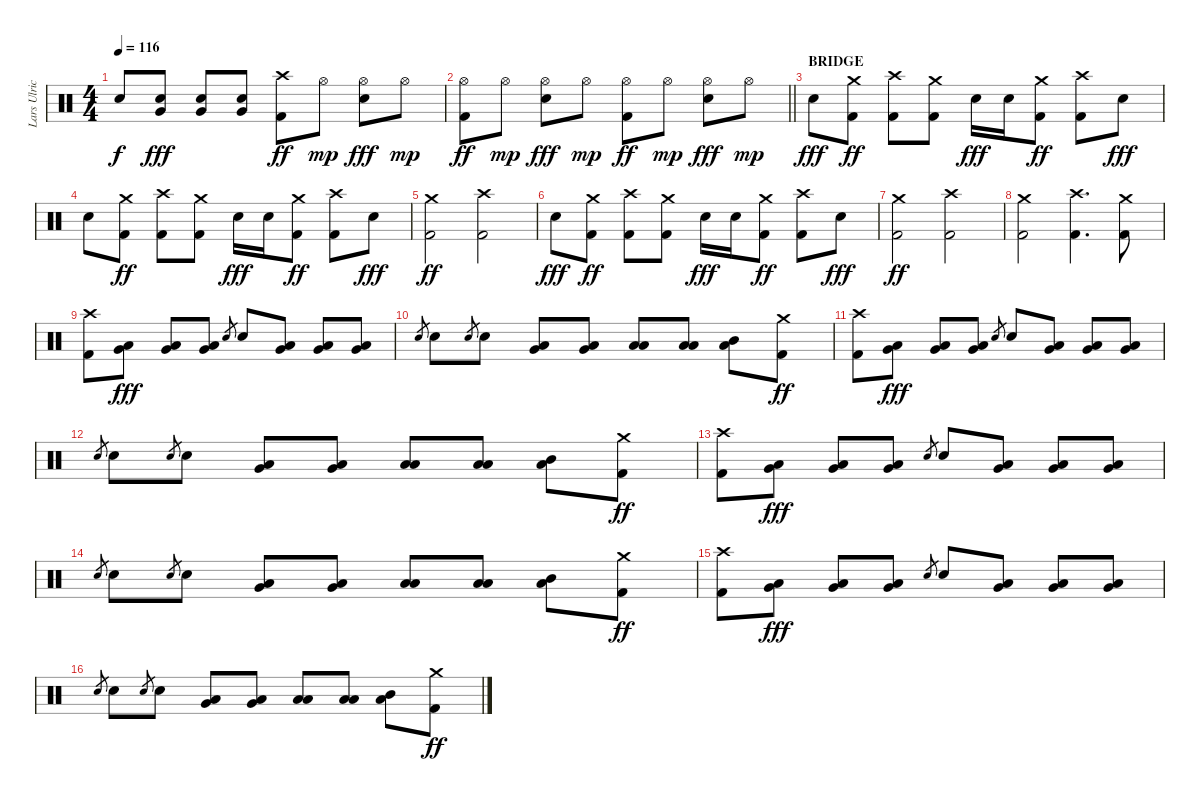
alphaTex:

\track ("Lars Ulrich (Drums)" "Lars Ulric") {instrument percussion}
\staff {score}
\articulation defaults
\ts (4 4)
\tempo 116
\clef neutral
\ks c "Snare (hit)"{t}.8{dy f}
("Very Low Tom (hit)" "Electric Snare (hit)").8{dy fff} ("Very Low Tom (hit)" "Electric Snare (hit)").8 ("Very Low Tom (hit)" "Electric Snare (hit)").8 ("Crash high (hit)" "Kick (hit) 2").8{dy ff} "Hi-Hat (open)".8{dy mp} ("Hi-Hat (open)" "Electric Snare (hit)").8{dy fff} "Hi-Hat (open)".8{dy mp} |
\barLineRight lightlight
("Hi-Hat (open)" "Kick (hit) 2").8{dy ff} "Hi-Hat (open)".8{dy mp} ("Hi-Hat (open)" "Electric Snare (hit)").8{dy fff} "Hi-Hat (open)".8{dy mp} ("Hi-Hat (open)" "Kick (hit) 2").8{dy ff} "Hi-Hat (open)".8{dy mp} ("Hi-Hat (open)" "Electric Snare (hit)").8{dy fff} "Hi-Hat (open)".8{dy mp} |
\section ("" "BRIDGE")
"Electric Snare (hit)".8{dy fff} ("Crash medium (hit)" "Kick (hit) 2").8{dy ff} ("Crash high (hit)" "Kick (hit) 2").8 ("Crash medium (hit)" "Kick (hit) 2").8 "Electric Snare (hit)".16{dy fff} "Electric Snare (hit)".16 ("Crash medium (hit)" "Kick (hit) 2").8{dy ff} ("Crash high (hit)" "Kick (hit) 2").8 "Electric Snare (hit)".8{dy fff} |
"Electric Snare (hit)".8 ("Crash medium (hit)" "Kick (hit) 2").8{dy ff} ("Crash high (hit)" "Kick (hit) 2").8 ("Crash medium (hit)" "Kick (hit) 2").8 "Electric Snare (hit)".16{dy fff} "Electric Snare (hit)".16 ("Crash medium (hit)" "Kick (hit) 2").8{dy ff} ("Crash high (hit)" "Kick (hit) 2").8 "Electric Snare (hit)".8{dy fff} |
("Crash medium (hit)" "Kick (hit) 2").2{dy ff} ("Crash high (hit)" "Kick (hit) 2").2 |
"Electric Snare (hit)".8{dy fff} ("Crash medium (hit)" "Kick (hit) 2").8{dy ff} ("Crash high (hit)" "Kick (hit) 2").8 ("Crash medium (hit)" "Kick (hit) 2").8 "Electric Snare (hit)".16{dy fff} "Electric Snare (hit)".16 ("Crash medium (hit)" "Kick (hit) 2").8{dy ff} ("Crash high (hit)" "Kick (hit) 2").8 "Electric Snare (hit)".8{dy fff} |
("Crash medium (hit)" "Kick (hit) 2").2{dy ff} ("Crash high (hit)" "Kick (hit) 2").2 |
("Crash medium (hit)" "Kick (hit) 2").2 ("Crash high (hit)" "Kick (hit) 2").4{d} ("Crash medium (hit)" "Kick (hit) 2").8 |
("Crash high (hit)" "Kick (hit) 2").8 ("Very Low Tom (hit)" "Low Floor Tom (hit)").8{dy fff} ("Very Low Tom (hit)" "Low Floor Tom (hit)").8 ("Very Low Tom (hit)" "Low Floor Tom (hit)").8 "Electric Snare (hit)".8{gr} "Electric Snare (hit)".8 ("Very Low Tom (hit)" "Low Floor Tom (hit)").8 ("Very Low Tom (hit)" "Low Floor Tom (hit)").8 ("Very Low Tom (hit)" "Low Floor Tom (hit)").8 |
"Electric Snare (hit)".8{gr} "Electric Snare (hit)".8 "Electric Snare (hit)".8{gr} "Electric Snare (hit)".8 ("Very Low Tom (hit)" "Low Floor Tom (hit)").8 ("Very Low Tom (hit)" "Low Floor Tom (hit)").8 ("Low Tom (hit)" "Low Floor Tom (hit)").8 ("Low Tom (hit)" "Low Floor Tom (hit)").8 ("Mid Tom (hit)" "Low Floor Tom (hit)").8 ("Crash medium (hit)" "Kick (hit) 2").8{dy ff} |
("Crash high (hit)" "Kick (hit) 2").8 ("Very Low Tom (hit)" "Low Floor Tom (hit)").8{dy fff} ("Very Low Tom (hit)" "Low Floor Tom (hit)").8 ("Very Low Tom (hit)" "Low Floor Tom (hit)").8 "Electric Snare (hit)".8{gr} "Electric Snare (hit)".8 ("Very Low Tom (hit)" "Low Floor Tom (hit)").8 ("Very Low Tom (hit)" "Low Floor Tom (hit)").8 ("Very Low Tom (hit)" "Low Floor Tom (hit)").8 |
"Electric Snare (hit)".8{gr} "Electric Snare (hit)".8 "Electric Snare (hit)".8{gr} "Electric Snare (hit)".8 ("Very Low Tom (hit)" "Low Floor Tom (hit)").8 ("Very Low Tom (hit)" "Low Floor Tom (hit)").8 ("Low Tom (hit)" "Low Floor Tom (hit)").8 ("Low Tom (hit)" "Low Floor Tom (hit)").8 ("Mid Tom (hit)" "Low Floor Tom (hit)").8 ("Crash medium (hit)" "Kick (hit) 2").8{dy ff} |
("Crash high (hit)" "Kick (hit) 2").8 ("Very Low Tom (hit)" "Low Floor Tom (hit)").8{dy fff} ("Very Low Tom (hit)" "Low Floor Tom (hit)").8 ("Very Low Tom (hit)" "Low Floor Tom (hit)").8 "Electric Snare (hit)".8{gr} "Electric Snare (hit)".8 ("Very Low Tom (hit)" "Low Floor Tom (hit)").8 ("Very Low Tom (hit)" "Low Floor Tom (hit)").8 ("Very Low Tom (hit)" "Low Floor Tom (hit)").8 |
"Electric Snare (hit)".8{gr} "Electric Snare (hit)".8 "Electric Snare (hit)".8{gr} "Electric Snare (hit)".8 ("Very Low Tom (hit)" "Low Floor Tom (hit)").8 ("Very Low Tom (hit)" "Low Floor Tom (hit)").8 ("Low Tom (hit)" "Low Floor Tom (hit)").8 ("Low Tom (hit)" "Low Floor Tom (hit)").8 ("Mid Tom (hit)" "Low Floor Tom (hit)").8 ("Crash medium (hit)" "Kick (hit) 2").8{dy ff} |
("Crash high (hit)" "Kick (hit) 2").8 ("Very Low Tom (hit)" "Low Floor Tom (hit)").8{dy fff} ("Very Low Tom (hit)" "Low Floor Tom (hit)").8 ("Very Low Tom (hit)" "Low Floor Tom (hit)").8 "Electric Snare (hit)".8{gr} "Electric Snare (hit)".8 ("Very Low Tom (hit)" "Low Floor Tom (hit)").8 ("Very Low Tom (hit)" "Low Floor Tom (hit)").8 ("Very Low Tom (hit)" "Low Floor Tom (hit)").8 |
"Electric Snare (hit)".8{gr} "Electric Snare (hit)".8 "Electric Snare (hit)".8{gr} "Electric Snare (hit)".8 ("Very Low Tom (hit)" "Low Floor Tom (hit)").8 ("Very Low Tom (hit)" "Low Floor Tom (hit)").8 ("Low Tom (hit)" "Low Floor Tom (hit)").8 ("Low Tom (hit)" "Low Floor Tom (hit)").8 ("Mid Tom (hit)" "Low Floor Tom (hit)").8 ("Crash medium (hit)" "Kick (hit) 2").8{dy ff}
